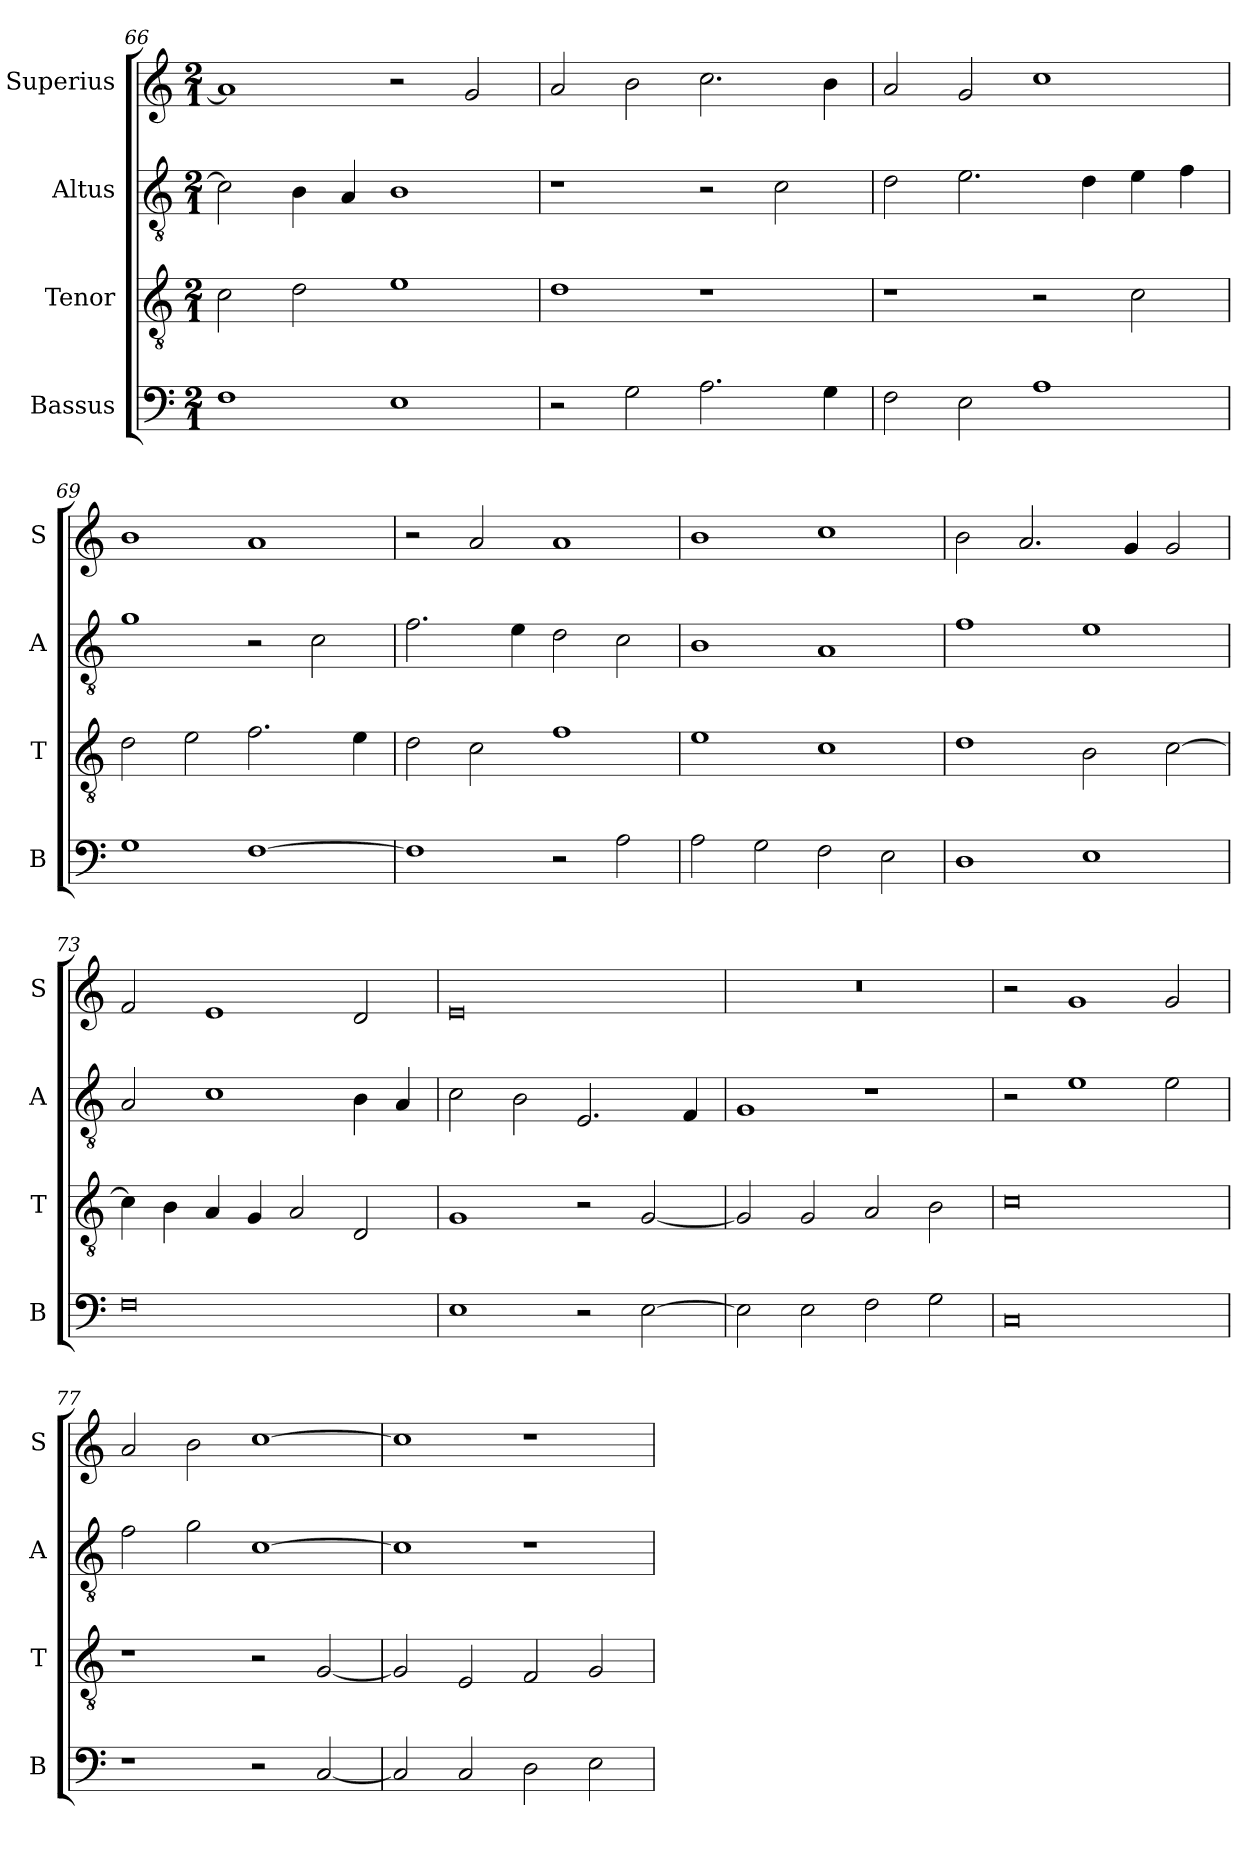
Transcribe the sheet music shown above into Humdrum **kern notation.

**kern	**kern	**kern	**kern
*part4	*part3	*part2	*part1
*staff4	*staff3	*staff2	*staff1
*I"Bassus	*I"Tenor	*I"Altus	*I"Superius
*I'B	*I'T	*I'A	*I'S
*clefF4	*clefGv2	*clefGv2	*clefG2
*k[]	*k[]	*k[]	*k[]
*C:	*C:	*C:	*C:
*M2/1	*M2/1	*M2/1	*M2/1
=66	=66	=66	=66
1F	2c	2c]	1a]
.	2d	4B	.
.	.	4A	.
1E	1e	1B	2r
.	.	.	2g
=67	=67	=67	=67
2r	1d	1r	2a
2G	.	.	2b
2.A	1r	2r	2.cc
.	.	2c	.
4G	.	.	4b
=68	=68	=68	=68
2F	1r	2d	2a
2E	.	2.e	2g
1A	2r	.	1cc
.	.	4d	.
.	2c	4e	.
.	.	4f	.
=69	=69	=69	=69
1G	2d	1g	1b
.	2e	.	.
[1F	2.f	2r	1a
.	.	2c	.
.	4e	.	.
=70	=70	=70	=70
1F]	2d	2.f	2r
.	2c	.	2a
.	.	4e	.
2r	1f	2d	1a
2A	.	2c	.
=71	=71	=71	=71
2A	1e	1B	1b
2G	.	.	.
2F	1c	1A	1cc
2E	.	.	.
=72	=72	=72	=72
1D	1d	1f	2b
.	.	.	2.a
1E	2B	1e	.
.	.	.	4g
.	[2c	.	2g
=73	=73	=73	=73
0F	4c]	2A	2f
.	4B	.	.
.	4A	1c	1e
.	4G	.	.
.	2A	.	.
.	2D	4B	2d
.	.	4A	.
=74	=74	=74	=74
1E	1G	2c	0e
.	.	2B	.
2r	2r	2.E	.
[2E	[2G	.	.
.	.	4F	.
=75	=75	=75	=75
2E]	2G]	1G	0r
2E	2G	.	.
2F	2A	1r	.
2G	2B	.	.
=76	=76	=76	=76
0C	0c	2r	2r
.	.	1e	1g
.	.	2e	2g
=77	=77	=77	=77
1r	1r	2f	2a
.	.	2g	2b
2r	2r	[1c	[1cc
[2C	[2G	.	.
=78	=78	=78	=78
2C]	2G]	1c]	1cc]
2C	2E	.	.
2D	2F	1r	1r
2E	2G	.	.
=	=	=	=
*-	*-	*-	*-
